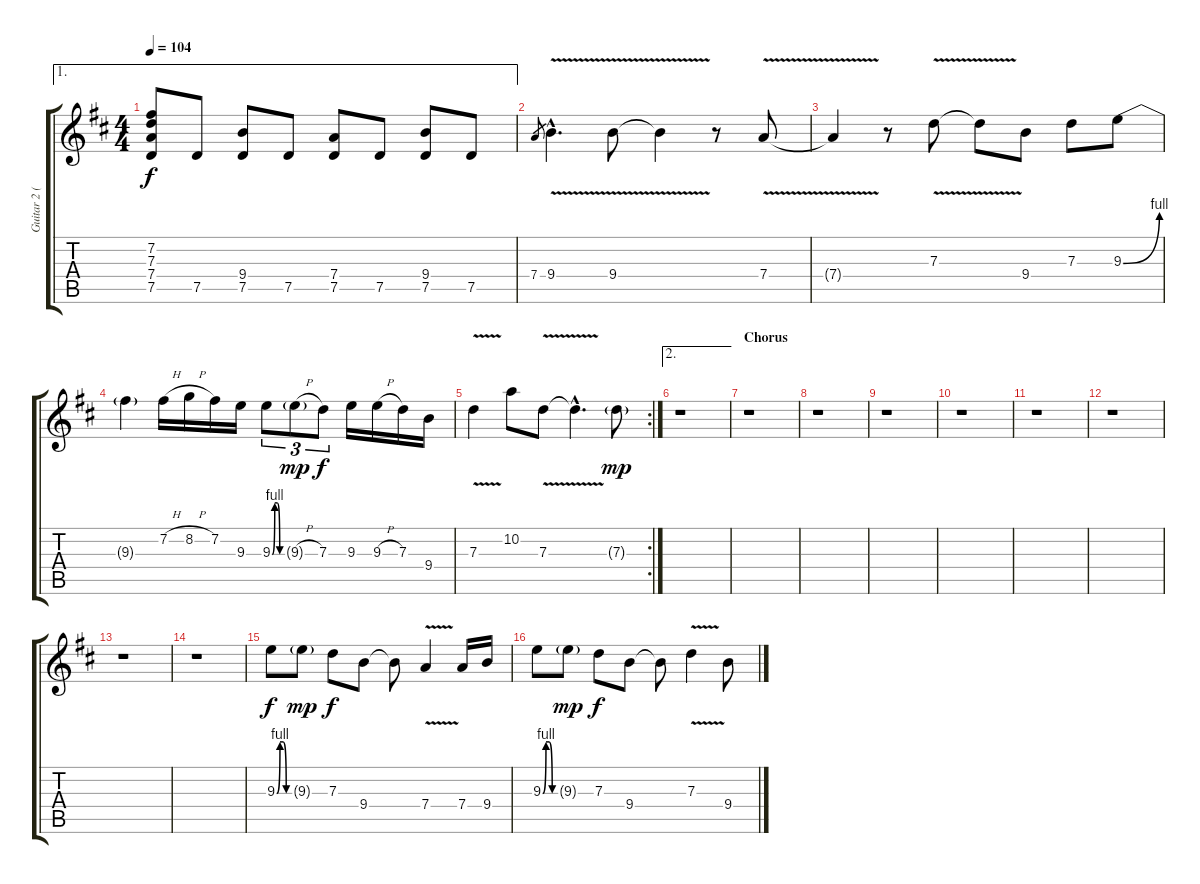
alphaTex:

\track ("Guitar 2 (Intro-Verses)" "Guitar 2 (") {instrument electricguitarclean}
\staff {score tabs}
\tuning (D4 B3 G3 D3 G2 D2) {hide}
\ae 1
\ts (4 4)
\tempo 104
\clef g2
\ks d
(7.2{t} 7.3{t} 7.4{t} 7.5{t}).8{dy f} 7.5.8 (9.4 7.5).8 7.5.8 (7.4 7.5).8 7.5.8 (9.4 7.5).8 7.5.8 |
7.4.8{gr} 9.4{v hac}.4{d} 9.4{v}.8 9.4{v t}.4 r.8 7.4{v}.8 |
7.4{v t}.4 r.8 7.3{v}.8 7.3{t}.8 9.4.8 7.3.8 9.3{be (bend 0 0 60 4)}.8 |
9.3{t}.4 7.2{h}.16 8.2{h}.16 7.2.16 9.3.16 9.3{be (custom 0 0 15 4 30 4 45 0 60 0)}.8{tu (3 2)} 9.3{h g}.8{tu (3 2) dy mp} 7.3.8{tu (3 2) dy f} 9.3.16 9.3{h}.16 7.3.16 9.4.16 |
\rc 2
7.3{v}.4 10.2.8 7.3{v}.8 7.3{v hac t}.4{d} 7.3{g}.8{dy mp} |
\ae 2
r.1 |
\section ("" "Chorus")
r.1 |
r.1 |
r.1 |
r.1 |
r.1 |
r.1 |
r.1 |
r.1 |
9.3{be (custom 0 0 15 4 30 4 45 0 60 0)}.8{dy f} 9.3{g}.8{dy mp} 7.3.8{dy f} 9.4.8 9.4{t}.8 7.4{v}.4 7.4.16 9.4.16 |
9.3{be (custom 0 0 15 4 30 4 45 0 60 0)}.8 9.3{g}.8{dy mp} 7.3.8{dy f} 9.4.8 9.4{t}.8 7.3{v}.4 9.4.8
